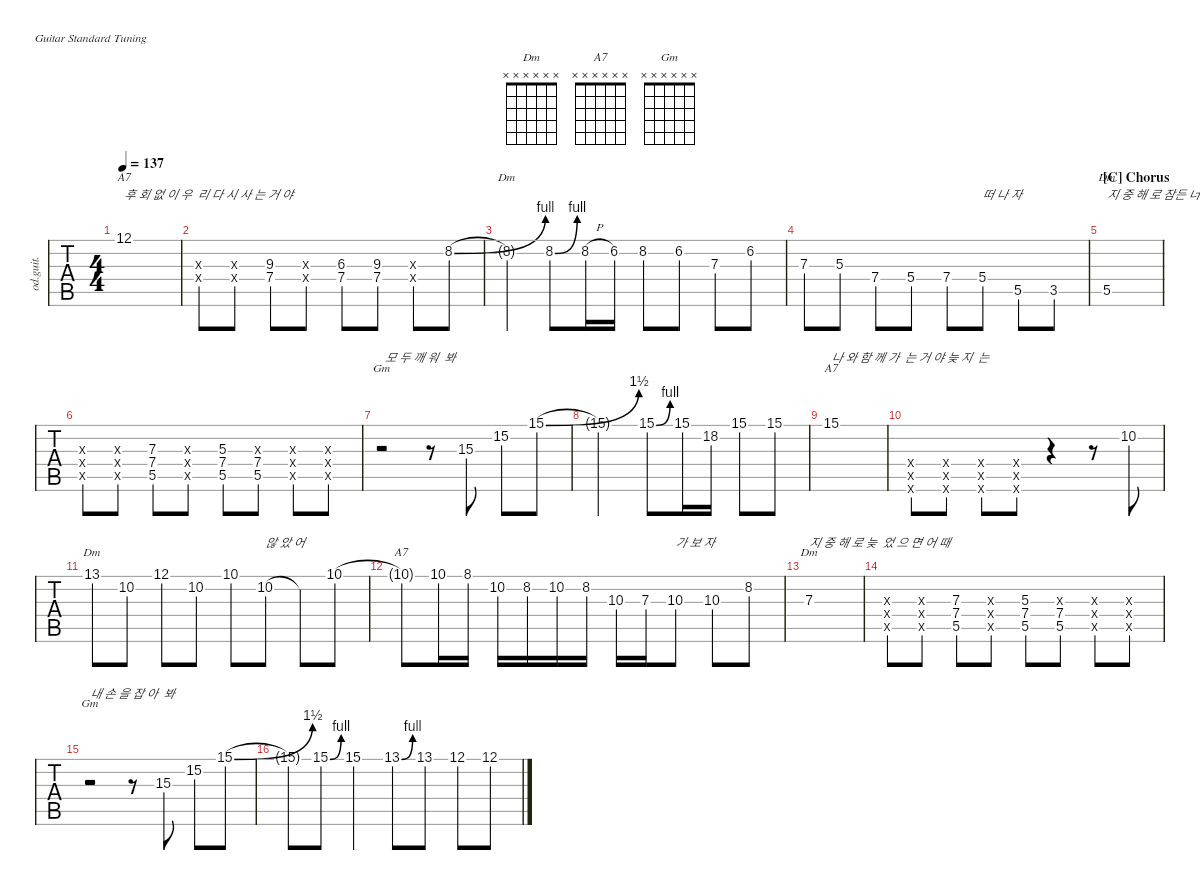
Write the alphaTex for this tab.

\defaultSystemsLayout 4
\hideDynamics
\bracketExtendMode nobrackets
\track ("Guitar1" "od.guit.") {defaultSystemsLayout 4 instrument overdrivenguitar}
\staff {tabs}
\tuning (E4 B3 G3 D3 A2 E2)
\chord ("Dm" x x x x x x)
\chord ("A7" x x x x x x)
\chord ("Gm" x x x x x x)
\ts (4 4)
\tempo 137
\clef g2
\ks f
12.1{acc forcenatural}.1{ch "A7" txt "후 회 없 이 우  리 다 시 사 는 거 야" dy mf} |
(9.3{x acc forcenatural} 7.4{x acc forcenatural}).8 (9.3{x acc forcenatural} 7.4{x acc forcenatural}).8 (9.3{acc forcenatural} 7.4{acc forcenatural}).8 (9.3{x acc forcenatural} 7.4{x acc forcenatural}).8 (6.3{acc b} 7.4{acc forcenatural}).8 (9.3{acc forcenatural} 7.4{acc forcenatural}).8 (9.3{x acc forcenatural} 7.4{x acc forcenatural}).8 8.2{be (bend 0 0 15 4) acc forcenatural}.8 |
8.2{t}.4{ch "Dm"} 8.2{be (bend 0 0 15 4) acc forcenatural}.8 8.2{h acc forcenatural}.16 6.2{acc forcenatural}.16 8.2{acc forcenatural}.8 6.2{acc forcenatural}.8 7.3{acc forcenatural}.8 6.2{acc forcenatural}.8 |
7.3{acc forcenatural}.8 5.3{acc forcenatural}.8 7.4{acc forcenatural}.8 5.4{acc forcenatural}.8 7.4{acc forcenatural}.8 5.4{acc forcenatural}.8{txt "떠 나 자"} 5.5{acc forcenatural}.8 3.5{acc forcenatural}.8 |
\section ("C" "Chorus")
5.5{acc forcenatural}.1{ch "Dm" txt "지 중 해 로 잠든 너 의 꿈 을"} |
(5.5{x acc forcenatural} 7.4{x acc forcenatural} 7.3{x acc forcenatural}).8 (5.5{x acc forcenatural} 7.4{x acc forcenatural} 7.3{x acc forcenatural}).8 (5.5{acc forcenatural} 7.4{acc forcenatural} 7.3{acc forcenatural}).8 (5.5{x acc forcenatural} 7.4{x acc forcenatural} 7.3{x acc forcenatural}).8 (7.4{acc forcenatural} 5.3{acc forcenatural} 5.5{acc forcenatural}).8 (7.4{acc forcenatural} 5.5{acc forcenatural} 7.3{x acc forcenatural}).8 (5.5{x acc forcenatural} 7.4{x acc forcenatural} 7.3{x acc forcenatural}).8 (5.5{x acc forcenatural} 7.4{x acc forcenatural} 7.3{x acc forcenatural}).8 |
r.2{ch "Gm" txt " 모 두 깨 워  봐"} r.8 15.3{acc b}.8 15.2{acc forcenatural}.8 15.1{be (bend 0 0 15 6) acc forcenatural}.8 |
15.1{t}.2 15.1{be (bend 0 0 15 4) acc forcenatural}.8 15.1{acc forcenatural}.16 18.2{acc forcenatural}.16 15.1{acc forcenatural}.8 15.1{acc forcenatural}.8 |
15.1{acc forcenatural}.1{ch "A7" txt "나 와 함 께 가  는 거 야 늦 지  는"} |
(5.6{x acc forcenatural} 7.5{x acc forcenatural} 7.4{x acc forcenatural}).8 (5.6{x acc forcenatural} 7.5{x acc forcenatural} 7.4{x acc forcenatural}).8 (5.6{x acc forcenatural} 7.5{x acc forcenatural} 7.4{x acc forcenatural}).8 (5.6{x acc forcenatural} 7.5{x acc forcenatural} 7.4{x acc forcenatural}).8 r.4 r.8 10.2{acc forcenatural}.8 |
13.1{acc forcenatural}.8{ch "Dm"} 10.2{acc forcenatural}.8 12.1{acc forcenatural}.8 10.2{acc forcenatural}.8 10.1{acc forcenatural}.8 10.2{acc forcenatural}.8{txt "않 았 어"} 10.2{t acc forcenatural}.8 10.1{acc forcenatural}.8 |
10.1{t acc forcenatural}.8{ch "A7"} 10.1{acc forcenatural}.16 8.1{acc forcenatural}.16 10.2{acc forcenatural}.16 8.2{acc forcenatural}.16 10.2{acc forcenatural}.16 8.2{acc forcenatural}.16 10.3{acc forcenatural}.16 7.3{acc forcenatural}.16 10.3{acc forcenatural}.8{txt "가 보 자"} 10.3{acc forcenatural}.8 8.2{acc forcenatural}.8 |
7.3{acc forcenatural}.1{ch "Dm" txt "지 중 해 로 늦  었 으 면 어 때"} |
(5.5{x acc forcenatural} 7.4{x acc forcenatural} 7.3{x acc forcenatural}).8 (5.5{x acc forcenatural} 7.4{x acc forcenatural} 7.3{x acc forcenatural}).8 (5.5{acc forcenatural} 7.4{acc forcenatural} 7.3{acc forcenatural}).8 (5.5{x acc forcenatural} 7.4{x acc forcenatural} 7.3{x acc forcenatural}).8 (7.4{acc forcenatural} 5.3{acc forcenatural} 5.5{acc forcenatural}).8 (7.4{acc forcenatural} 5.5{acc forcenatural} 7.3{x acc forcenatural}).8 (5.5{x acc forcenatural} 7.4{x acc forcenatural} 7.3{x acc forcenatural}).8 (5.5{x acc forcenatural} 7.4{x acc forcenatural} 7.3{x acc forcenatural}).8 |
r.2{ch "Gm" txt "내 손 을 잡 아  봐"} r.8 15.3{acc b}.8 15.2{acc forcenatural}.8 15.1{be (bend 0 0 14.399999999999999 6) acc forcenatural}.8 |
15.1{t}.8 15.1{be (bend 0 0 15 4) acc forcenatural}.8 15.1{acc forcenatural}.4 13.1{be (bend 0 0 15 4) acc forcenatural}.8 13.1{acc forcenatural}.8 12.1{acc forcenatural}.8 12.1{acc forcenatural}.8
